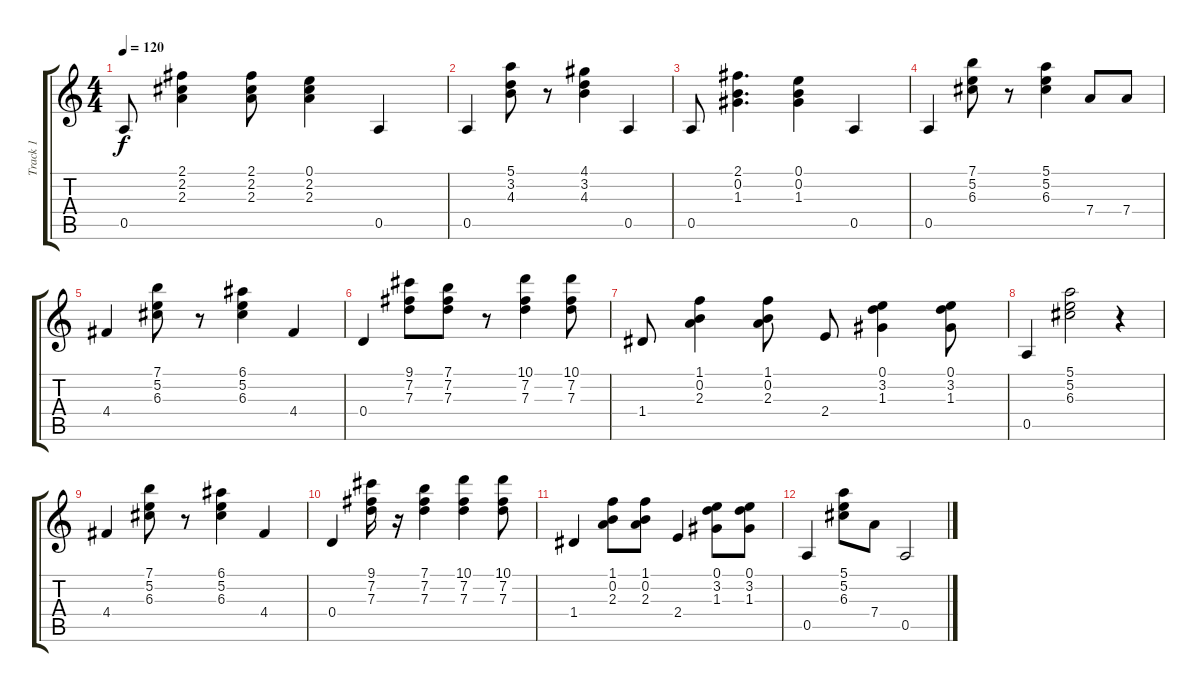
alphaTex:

\track ("Track 1" "Track 1") {instrument acousticguitarsteel}
\staff {score tabs}
\tuning (E4 B3 G3 D3 A2 E2) {hide}
\ts (4 4)
\tempo 120
\clef g2
\ks c
0.5.8{dy f} (2.1 2.2 2.3).4 (2.1 2.2 2.3).8 (0.1 2.2 2.3).4 0.5.4 |
0.5.4 (5.1 3.2 4.3).8 r.8 (4.1 3.2 4.3).4 0.5.4 |
0.5.8 (2.1 0.2 1.3).4{d} (0.1 0.2 1.3).4 0.5.4 |
0.5.4 (7.1 5.2 6.3).8 r.8 (5.1 5.2 6.3).4 7.4.8 7.4.8 |
4.4.4 (7.1 5.2 6.3).8 r.8 (6.1 5.2 6.3).4 4.4.4 |
0.4.4 (9.1 7.2 7.3).8 (7.1 7.2 7.3).8 r.8 (10.1 7.2 7.3).4 (10.1 7.2 7.3).8 |
1.4.8 (1.1 0.2 2.3).4 (1.1 0.2 2.3).8 2.4.8 (0.1 3.2 1.3).4 (0.1 3.2 1.3).8 |
0.5.4 (5.1 5.2 6.3).2 r.4 |
4.4.4 (7.1 5.2 6.3).8 r.8 (6.1 5.2 6.3).4 4.4.4 |
0.4.4 (9.1 7.2 7.3).16 r.16 (7.1 7.2 7.3).4 (10.1 7.2 7.3).4 (10.1 7.2 7.3).8 |
1.4.4 (1.1 0.2 2.3).8 (1.1 0.2 2.3).8 2.4.4 (0.1 3.2 1.3).8 (0.1 3.2 1.3).8 |
0.5.4 (5.1 5.2 6.3).8 7.4.8 0.5.2
